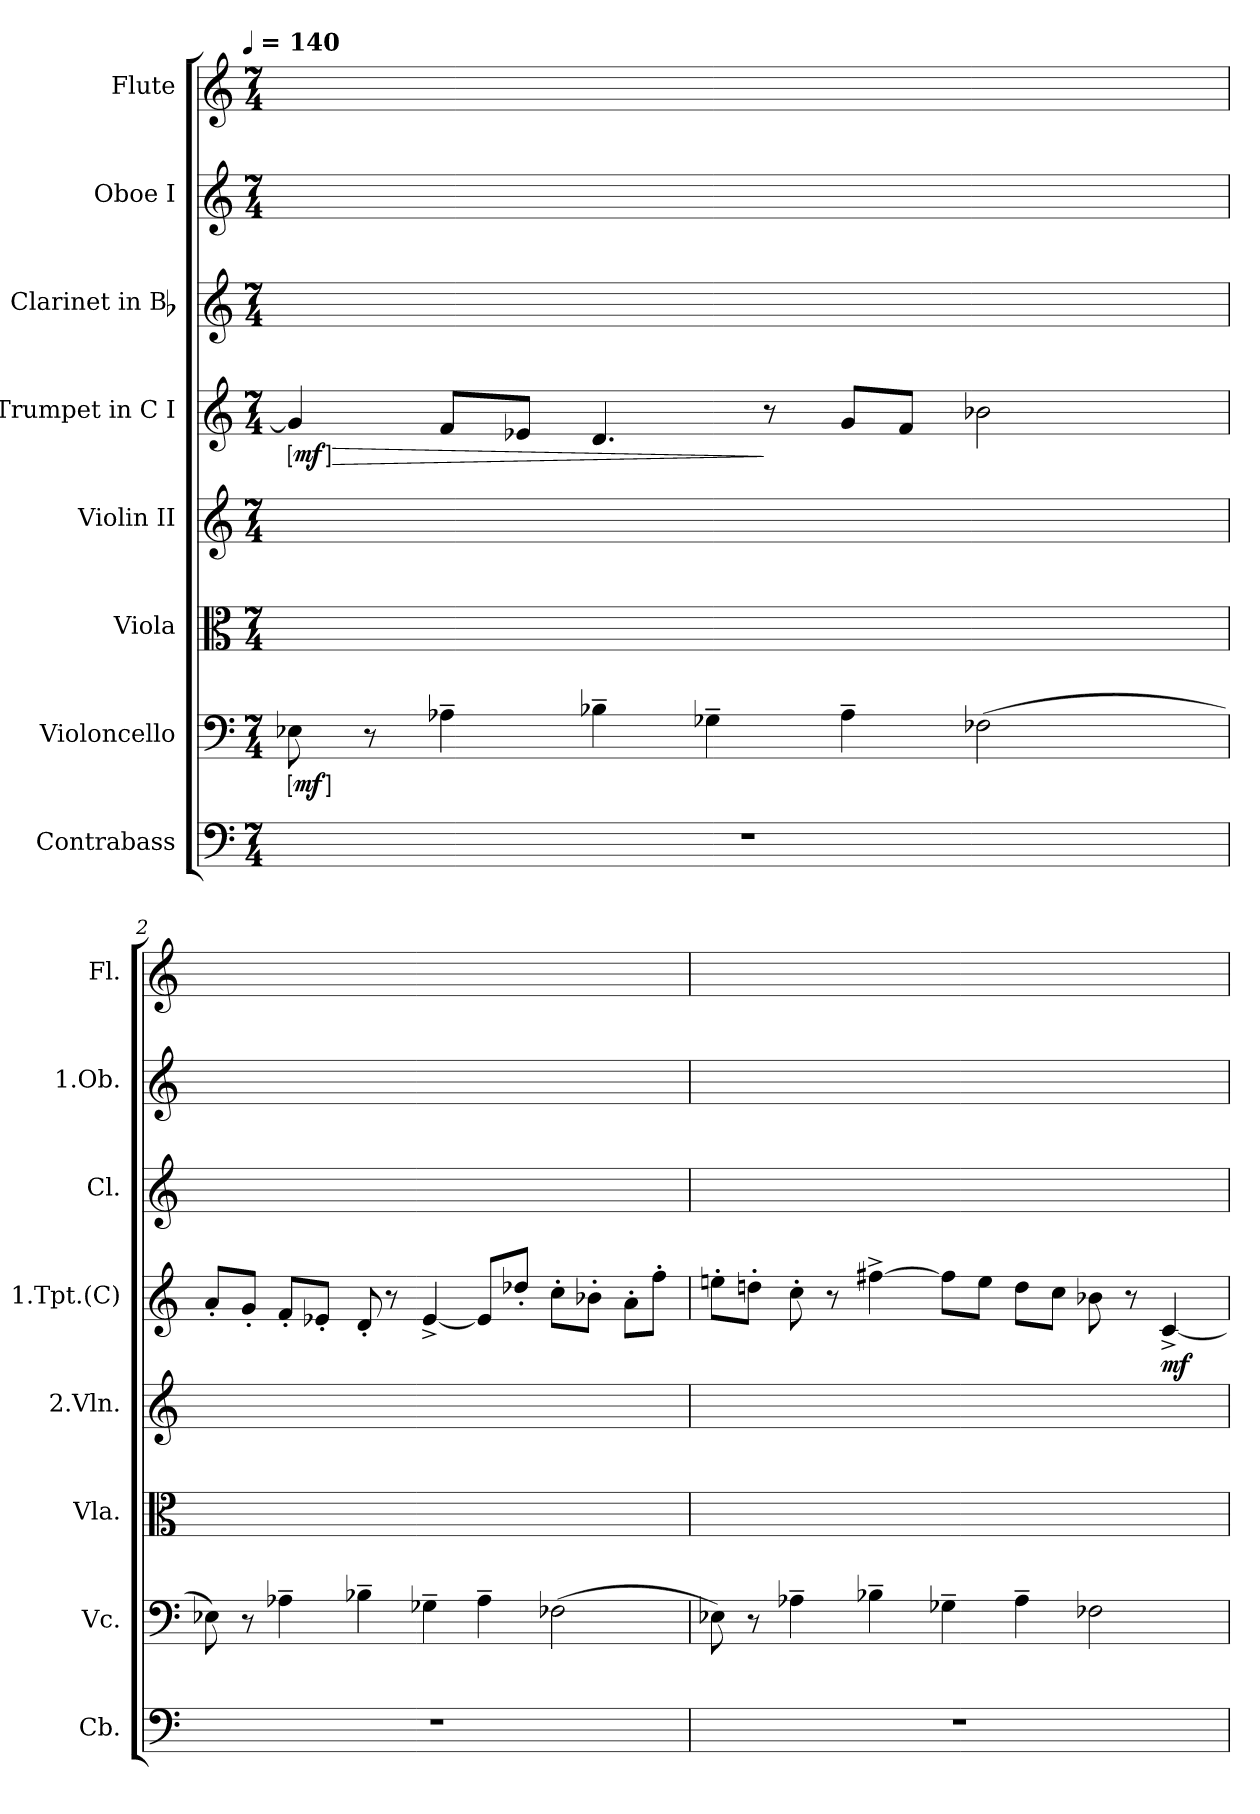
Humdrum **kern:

**kern	**kern	**dynam	**kern	**kern	**kern	**dynam	**kern	**kern	**kern
*part8	*part7	*part7	*part6	*part5	*part4	*part4	*part3	*part2	*part1
*staff8	*staff7	*staff7	*staff6	*staff5	*staff4	*staff4	*staff3	*staff2	*staff1
*I"Contrabass	*I"Violoncello	*	*I"Viola	*I"Violin II	*I"Trumpet in C I	*	*I"Clarinet in Bb	*I"Oboe I	*I"Flute
*I'Cb.	*I'Vc.	*	*I'Vla.	*I'2.Vln.	*I'1.Tpt.(C)	*	*I'Cl.	*I'1.Ob.	*I'Fl.
*clefF4	*clefF4	*	*clefC3	*clefG2	*clefG2	*	*clefG2	*clefG2	*clefG2
*ITrd7c12	*	*	*	*	*	*	*ITrd1c2	*	*
*k[]	*k[]	*	*k[]	*k[]	*k[]	*	*k[b-e-]	*k[]	*k[]
!!LO:TX:omd:t=[quarter] = 140
*M7/4	*M7/4	*	*M7/4	*M7/4	*M7/4	*	*M7/4	*M7/4	*M7/4
*MM140	*MM140	*	*MM140	*MM140	*MM140	*	*MM140	*MM140	*MM140
=1	=1	=1	=1	=1	=1	=1	=1	=1	=1
!	!	!LO:DY:ed=brack	!	!	!	!LO:HP:b	!	!	!
!	!	!	!	!	!	!LO:DY:n=1:ed=brack	!	!	!
4%7r	8E-Xi	mf	4%7ryy	4%7ryy	4g]	> mf	12ryy	4%7ryy	4%7ryy
.	.	.	.	.	.	.	12ryy	.	.
.	8r	.	.	.	.	.	.	.	.
.	.	.	.	.	.	.	12ryy	.	.
.	4A-X~	.	.	.	8fL	.	12ryy	.	.
.	.	.	.	.	.	.	12ryy	.	.
.	.	.	.	.	8e-XJ	.	.	.	.
.	.	.	.	.	.	.	12ryy	.	.
.	4B-X~	.	.	.	4.d	.	8.ryy	.	.
.	.	.	.	.	.	.	16ryy	.	.
.	4G-X~	.	.	.	.	.	8.ryy	.	.
.	.	.	.	.	8r	]	.	.	.
.	.	.	.	.	.	.	16ryy	.	.
.	4A-~	.	.	.	8gL	.	8.ryy	.	.
.	.	.	.	.	8fJ	.	.	.	.
.	.	.	.	.	.	.	16ryy	.	.
.	(2F-X	.	.	.	2b-X	.	8.ryy	.	.
.	.	.	.	.	.	.	16ryy	.	.
.	.	.	.	.	.	.	12ryy	.	.
.	.	.	.	.	.	.	12ryy	.	.
.	.	.	.	.	.	.	12ryy	.	.
=2	=2	=2	=2	=2	=2	=2	=2	=2	=2
4%7r	8E-X)	.	4%7ryy	4%7ryy	8a'L	.	12ryy	4%7ryy	4ryy
.	.	.	.	.	.	.	12ryy	.	.
.	8r	.	.	.	8g'J	.	.	.	.
.	.	.	.	.	.	.	12ryy	.	.
.	4A-X~	.	.	.	8f'L	.	12ryy	.	8.ryy
.	.	.	.	.	.	.	12ryy	.	.
.	.	.	.	.	8e-X'J	.	.	.	.
.	.	.	.	.	.	.	12ryy	.	.
.	.	.	.	.	.	.	.	.	16ryy
.	4B-X~	.	.	.	8d'	.	2ryy	.	8.ryy
.	.	.	.	.	8r	.	.	.	.
.	.	.	.	.	.	.	.	.	16ryy
.	4G-X~	.	.	.	[4e-^	.	.	.	8.ryy
.	.	.	.	.	.	.	.	.	16ryy
.	4A-~	.	.	.	8e-L]	.	8ryy	.	12ryy
.	.	.	.	.	.	.	.	.	12ryy
.	.	.	.	.	8dd-X'J	.	8ryy	.	.
.	.	.	.	.	.	.	.	.	12ryy
.	(2F-X	.	.	.	8cc'L	.	2ryy	.	12ryy
.	.	.	.	.	.	.	.	.	12ryy
.	.	.	.	.	8b-X'J	.	.	.	.
.	.	.	.	.	.	.	.	.	12ryy
.	.	.	.	.	8a'L	.	.	.	8.ryy
.	.	.	.	.	8ff'J	.	.	.	.
.	.	.	.	.	.	.	.	.	16ryy
=3	=3	=3	=3	=3	=3	=3	=3	=3	=3
4%7r	8E-X)	.	4%7ryy	4%7ryy	8een'L	.	12ryy	4%7ryy	8.ryy
.	.	.	.	.	.	.	12ryy	.	.
.	8r	.	.	.	8ddn'J	.	.	.	.
.	.	.	.	.	.	.	12ryy	.	.
.	.	.	.	.	.	.	.	.	16ryy
.	4A-X~	.	.	.	8cc'	.	12ryy	.	8.ryy
.	.	.	.	.	.	.	12ryy	.	.
.	.	.	.	.	8r	.	.	.	.
.	.	.	.	.	.	.	12ryy	.	.
.	.	.	.	.	.	.	.	.	16ryy
.	4B-X~	.	.	.	[4ff#X^	.	12ryy	.	8.ryy
.	.	.	.	.	.	.	12ryy	.	.
.	.	.	.	.	.	.	12ryy	.	.
.	.	.	.	.	.	.	.	.	16ryy
.	4G-X~	.	.	.	8ff#L]	.	12ryy	.	12ryy
.	.	.	.	.	.	.	12ryy	.	12ryy
.	.	.	.	.	8eeJ	.	.	.	.
.	.	.	.	.	.	.	12ryy	.	12ryy
.	4A-~	.	.	.	8ddL	.	12ryy	.	12ryy
.	.	.	.	.	.	.	12ryy	.	12ryy
.	.	.	.	.	8ccJ	.	.	.	.
.	.	.	.	.	.	.	12ryy	.	12ryy
.	2F-X	.	.	.	8b-X	.	12ryy	.	12ryy
.	.	.	.	.	.	.	12ryy	.	12ryy
.	.	.	.	.	8r	.	.	.	.
.	.	.	.	.	.	.	12ryy	.	12ryy
.	.	.	.	.	[4c^	mf	12ryy	.	12ryy
.	.	.	.	.	.	.	12ryy	.	12ryy
.	.	.	.	.	.	.	12ryy	.	12ryy
=	=	=	=	=	=	=	=	=	=
*-	*-	*-	*-	*-	*-	*-	*-	*-	*-
